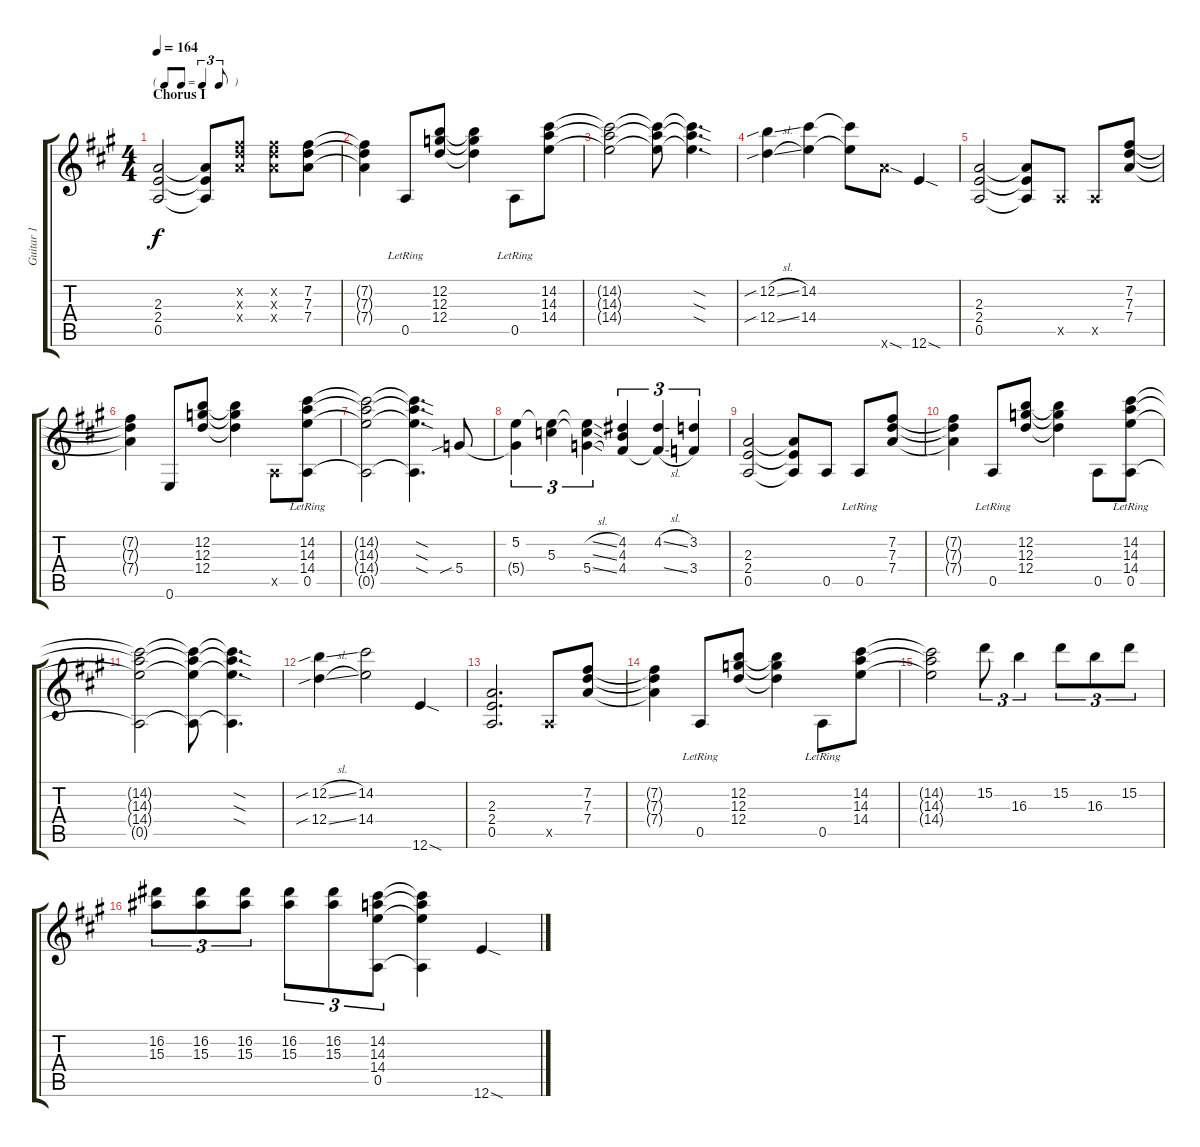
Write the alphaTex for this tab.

\track ("Guitar 1" "Guitar 1") {instrument distortionguitar}
\staff {score tabs}
\tuning (E4 B3 G3 D3 A2 E2) {hide}
\ts (4 4)
\tf triplet8th
\section ("" "Chorus I")
\tempo 164
\clef g2
\ks a
(2.3{t} 2.4{t} 0.5{t}).2{dy f} (2.3{t} 2.4{t} 0.5{t}).8 (7.2{x} 7.3{x} 7.4{x}).8 (7.2{x} 7.3{x} 7.4{x}).8 (7.2 7.3 7.4).8 |
(7.2{t} 7.3{t} 7.4{t}).4 0.5{lr}.8 (12.2 12.3 12.4).8 (12.2{t} 12.3{t} 12.4{t}).4 0.5{lr}.8 (14.2 14.3 14.4).8 |
(14.2{t} 14.3{t} 14.4{t}).2 (14.2{t} 14.3{t} 14.4{t}).8 (14.2{sod t} 14.3{sod t} 14.4{sod t}).4{d} |
(12.2{sib sl} 12.4{sib sl}).4 (14.2 14.4).4 (14.2{t} 14.4{t}).8 17.6{sod x}.8 12.6{sod}.4 |
(2.3 2.4 0.5).2 (2.3{t} 2.4{t} 0.5{t}).8 0.5{x}.8 0.5{x}.8 (7.2 7.3 7.4).8 |
(7.2{t} 7.3{t} 7.4{t}).4 0.6.8 (12.2 12.3 12.4).8 (12.2{t} 12.3{t} 12.4{t}).4 0.5{x}.8 (14.2 14.3 14.4 0.5{lr}).8 |
(14.2{t} 14.3{t} 14.4{t} 0.5{t}).2 (14.2{sod t} 14.3{sod t} 14.4{sod t} 0.5{t}).4{d} 5.4{sib}.8 |
(5.2 5.4{t}).4{tu (3 2)} (5.2{t} 5.3).4{tu (3 2)} (5.2{sl t} 5.3{sl t} 5.4{sl}).4{tu (3 2)} (4.2 4.3 4.4).4{tu (3 2)} (4.2{sl} 4.4{sl t}).4{tu (3 2)} (3.2 3.4).4{tu (3 2)} |
(2.3 2.4 0.5).2 (2.3{t} 2.4{t} 0.5{t}).8 0.5.8 0.5{lr}.8 (7.2 7.3 7.4).8 |
(7.2{t} 7.3{t} 7.4{t}).4 0.5{lr}.8 (12.2 12.3 12.4).8 (12.2{t} 12.3{t} 12.4{t}).4 0.5.8 (14.2 14.3 14.4 0.5{lr}).8 |
(14.2{t} 14.3{t} 14.4{t} 0.5{t}).2 (14.2{t} 14.3{t} 14.4{t} 0.5{t}).8 (14.2{sod t} 14.3{sod t} 14.4{sod t} 0.5{t}).4{d} |
(12.2{sib sl} 12.4{sib sl}).4 (14.2 14.4).2 12.6{sod}.4 |
(2.3 2.4 0.5).2{d} 0.5{x}.8 (7.2 7.3 7.4).8 |
(7.2{t} 7.3{t} 7.4{t}).4 0.5{lr}.8 (12.2 12.3 12.4).8 (12.2{t} 12.3{t} 12.4{t}).4 0.5{lr}.8 (14.2 14.3 14.4).8 |
(14.2{t} 14.3{t} 14.4{t}).2 15.2.8{tu (3 2)} 16.3.4{tu (3 2)} 15.2.8{tu (3 2)} 16.3.8{tu (3 2)} 15.2.8{tu (3 2)} |
(16.2 15.3).8{tu (3 2)} (16.2 15.3).8{tu (3 2)} (16.2 15.3).8{tu (3 2)} (16.2 15.3).8{tu (3 2)} (16.2 15.3).8{tu (3 2)} (14.2 14.3 14.4 0.5).8{tu (3 2)} (14.2{t} 14.3{t} 14.4{t} 0.5{t}).4 12.6{sod}.4
